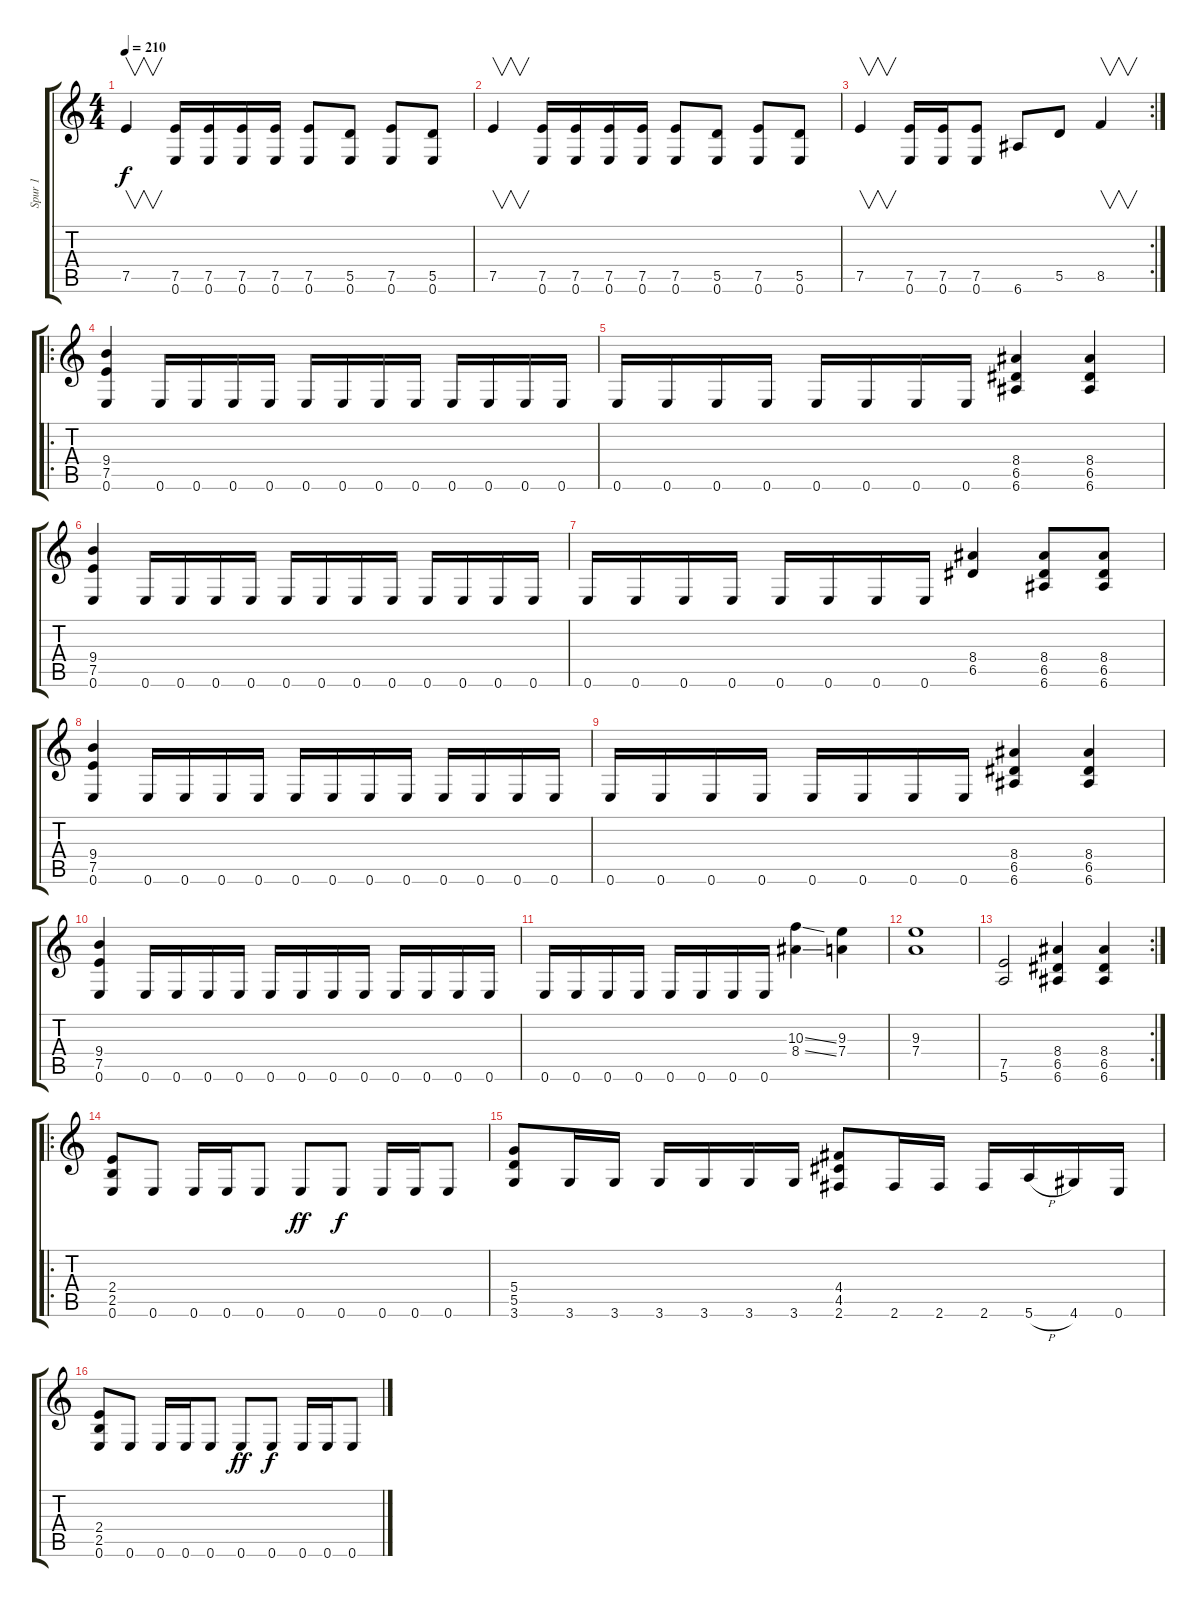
\track ("Spur 1" "Spur 1") {instrument distortionguitar}
\staff {score tabs}
\tuning (E4 B3 G3 D3 A2 E2) {hide}
\ts (4 4)
\tempo 210
\clef g2
\ks c
7.5.4{v dy f} (7.5 0.6).16 (7.5 0.6).16 (7.5 0.6).16 (7.5 0.6).16 (7.5 0.6).8 (5.5 0.6).8 (7.5 0.6).8 (5.5 0.6).8 |
7.5.4{v} (7.5 0.6).16 (7.5 0.6).16 (7.5 0.6).16 (7.5 0.6).16 (7.5 0.6).8 (5.5 0.6).8 (7.5 0.6).8 (5.5 0.6).8 |
\rc 2
7.5.4{v} (7.5 0.6).16 (7.5 0.6).16 (7.5 0.6).8 6.6.8 5.5.8 8.5.4{v} |
\ro
(9.4 7.5 0.6).4 0.6.16 0.6.16 0.6.16 0.6.16 0.6.16 0.6.16 0.6.16 0.6.16 0.6.16 0.6.16 0.6.16 0.6.16 |
0.6.16 0.6.16 0.6.16 0.6.16 0.6.16 0.6.16 0.6.16 0.6.16 (8.4 6.5 6.6).4 (8.4 6.5 6.6).4 |
(9.4 7.5 0.6).4 0.6.16 0.6.16 0.6.16 0.6.16 0.6.16 0.6.16 0.6.16 0.6.16 0.6.16 0.6.16 0.6.16 0.6.16 |
0.6.16 0.6.16 0.6.16 0.6.16 0.6.16 0.6.16 0.6.16 0.6.16 (8.4 6.5).4 (8.4 6.5 6.6).8 (8.4 6.5 6.6).8 |
(9.4 7.5 0.6).4 0.6.16 0.6.16 0.6.16 0.6.16 0.6.16 0.6.16 0.6.16 0.6.16 0.6.16 0.6.16 0.6.16 0.6.16 |
0.6.16 0.6.16 0.6.16 0.6.16 0.6.16 0.6.16 0.6.16 0.6.16 (8.4 6.5 6.6).4 (8.4 6.5 6.6).4 |
(9.4 7.5 0.6).4 0.6.16 0.6.16 0.6.16 0.6.16 0.6.16 0.6.16 0.6.16 0.6.16 0.6.16 0.6.16 0.6.16 0.6.16 |
0.6.16 0.6.16 0.6.16 0.6.16 0.6.16 0.6.16 0.6.16 0.6.16 (10.3{ss} 8.4{ss}).4 (9.3 7.4).4 |
(9.3 7.4).1 |
\rc 2
(7.5 5.6).2 (8.4 6.5 6.6).4 (8.4 6.5 6.6).4 |
\ro
(2.4 2.5 0.6).8 0.6.8 0.6.16 0.6.16 0.6.8 0.6.8{dy ff} 0.6.8{dy f} 0.6.16 0.6.16 0.6.8 |
(5.4 5.5 3.6).8 3.6.16 3.6.16 3.6.16 3.6.16 3.6.16 3.6.16 (4.4 4.5 2.6).8 2.6.16 2.6.16 2.6.16 5.6{h}.16 4.6.16 0.6.16 |
(2.4 2.5 0.6).8 0.6.8 0.6.16 0.6.16 0.6.8 0.6.8{dy ff} 0.6.8{dy f} 0.6.16 0.6.16 0.6.8
